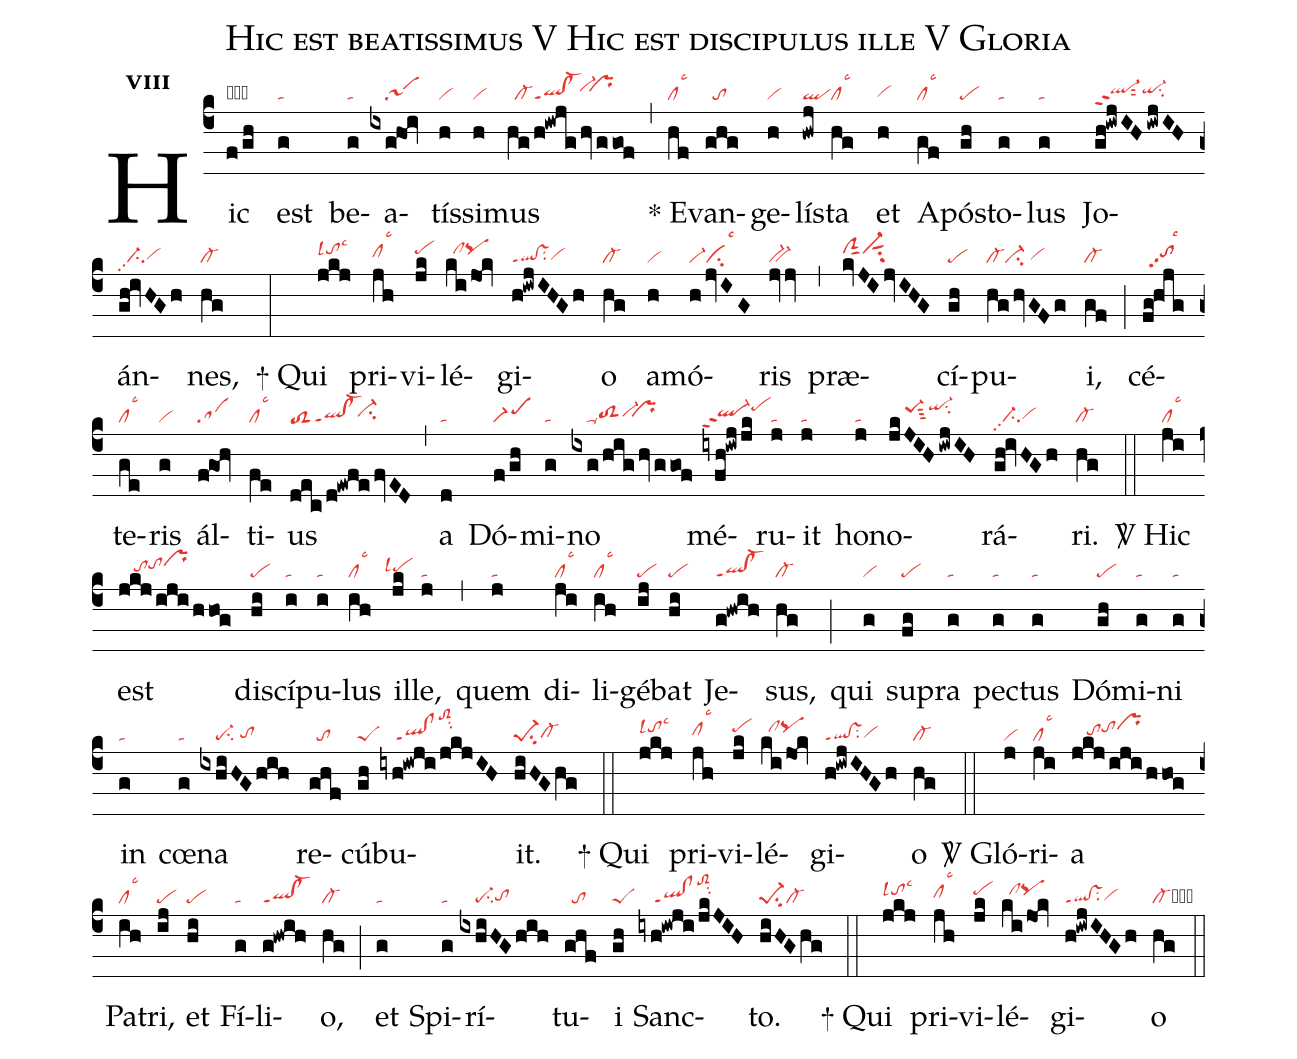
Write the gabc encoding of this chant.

name:Hic est beatissimus V Hic est discipulus ille V Gloria;
office-part:re;
mode:8;
nabc-lines:1;
%%
initial-style: 1;
name: Hic est beatissimus;
mode: 8;
office-part: Responsorium;
annotation: Resp.;
annotation: viii;
nabc-lines: 1;
%%
(c4) Hic(f/gh|obta-pehg) est(g|ta) be(g|ta)a(ixg!hoi|////sa1)tís(h|vi)si(h|vi)mus(hg/h!iwjg/hv/ggof|//cl-ql!cl-ppt1`vi-hi``prhi) (,) <sp>*</sp> E(hf|cllsc3)van(ghg|//to)ge(h|vi)lís(hwj|ql)ta(hg|cllsc3) et(h|vihg) A(gf|cllsc3)pó(gh|pe)sto(g|ta)lus(g|ta) Jo(gh!iwjIH/iwjIH|ql-hhppt2sut2qi-hhsu2)án(gh!ivHGh|//ci-pp2vihg)nes,(hg|cl-) (:)
<sp>+</sp> Qui(jkj|tohilsl4lsc3) pri(jh|clhhlsc3)vi(jk|pehi)lé(ki/jok|//clhipqhi)gi(h!iwjIHGh|ql!vsppt1su2vihg)o(hg|cl-) a(h|vi)mó(h/jvIG|vi-cilsc3)ris(jvjv|bv-) (,) præ(kvJIjvIHG|clShisut1vi-hisut1su2)cí(gh|pe)pu(hg/hvGFg|cl-ci-/vihg)i,(gf|cl-) (;) cé(fg!hjg|//tohhpp2lsc3)te(ge|cllsc3)ris(g|vi) ál(f!goh|sa)ti(fe|cllsc3)us(dec/d!ewfe/fvED|toS2heql!cl-ppt1``ci-hh) (,) a(d|ta) Dó(f/gh|scM1)mi(g|ta)no(ixg/hig/hv/ggof|////ta-toS2hgvi-hh``prhh) mé(iyfh!iwjjk|ql-hhppt2pehj)ru(j|ta)it(j|ta) ho(j|ta)no(jkJIH/iwjIH|////pe-1hisut3qi-hjsu2)rá(gh!ivHGh|//ci-pp2vihg)ri.(hg|cl-) (::)

<sp>V/</sp> Hic(ji|cllsc3) est(jkj/iji/hhog|////tohhtohiprhj) di(hi|pe)scí(i|ta)pu(i|ta)lus(ih|cllsc3) il(jk|``pehhlsl4)le,(j|ta) (,) quem(j|ta) di(ji|cllsc3)li(ih|cllsc3)gé(ij|pe)bat(hi|pe) Je(g!hwih|ql!cl-ppt1)sus,(hg|cl-) (;) qui(g|vi) su(fg|pe)pra(g|ta) pec(g|ta)tus(g|ta) Dó(gh|pe)mi(g|ta)ni(g|ta) in(g|ta) cœ(g|ta)na(ixhiHGhih|////pe-su2/tohg) re(ghf|//to)cú(gh|peS)bu(iyh!iwji/jkjIH|////ql!clppt1toS2hmsu2)it.(hiHGhg|pe-1su2cl-hg) (::)
<sp>+</sp> Qui(jkj|tohilsl4lsc3) pri(jh|clhhlsc3)vi(jk|pehi)lé(ki/jok|//clhipqhi)gi(h!iwjIHGh|ql!vsppt1su2vihg)o(hg|cl-) (::)

<sp>V/</sp> Gló(j|vi)ri(ji|cllsc3)a(jkj/iji/hhog|////tohhtohiprhj) Pa(ih|cllsc3)tri,(ij|pe) et(hi|pe) Fí(g|ta)li(g!hwih|ql!cl-ppt1)o,(hg|cl-) (;) et(g|ta) Spi(g|ta)rí(ixhiHG/hih|////pe-su2tohg)tu(ghf|//to)i(gh|peS) Sanc(iyh!iwji/jkJIH|////ql!clppt1toS2hlsu2)to.(hiHGhg|pe-1su2cl-) (::)
<sp>+</sp> Qui(jkj|tohilsl4lsc3) pri(jh|clhhlsc3)vi(jk|pehi)lé(ki/jok|//clhipqhi)gi(h!iwjIHGh|ql!vsppt1su2vihg)o(hg|cl-cb) (::)
